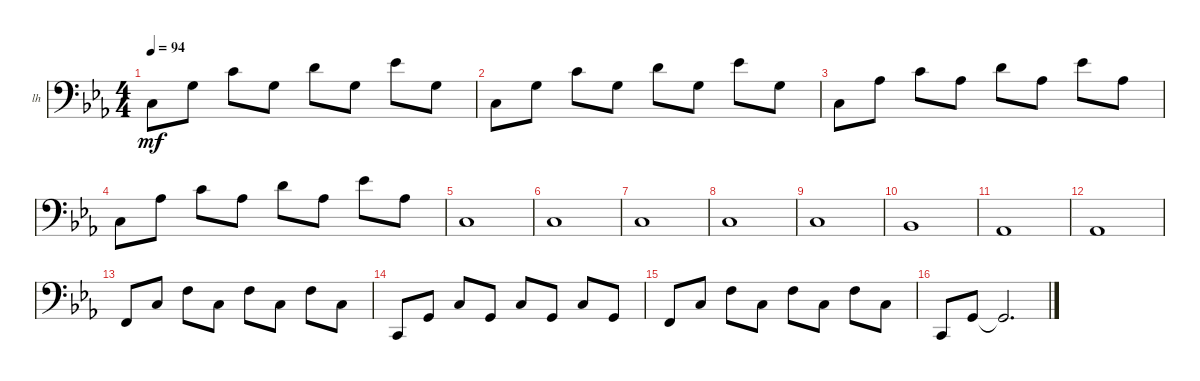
\defaultSystemsLayout 4
\bracketExtendMode groupsimilarinstruments
\firstSystemTrackNameOrientation horizontal
\otherSystemsTrackNameOrientation horizontal
\track ("lh" "lh") {instrument acousticgrandpiano}
\staff {score}
\tuning (E4 B3 G3 D3 A2 E2 B1)
\ts (4 4)
\tempo 94
\clef f4
\ks cminor
3.5{acc forcenatural}.8{dy mf beam Down} 0.3{acc forcenatural}.8{beam Down} 1.2{acc forcenatural}.8{beam Down} 0.3{acc forcenatural}.8{beam Down} 3.2{acc forcenatural}.8{beam Down} 0.3{acc forcenatural}.8{beam Down} 4.2{acc b}.8{beam Down} 0.3{acc forcenatural}.8{beam Down} |
3.5{acc forcenatural}.8{beam Down} 0.3{acc forcenatural}.8{beam Down} 1.2{acc forcenatural}.8{beam Down} 0.3{acc forcenatural}.8{beam Down} 3.2{acc forcenatural}.8{beam Down} 0.3{acc forcenatural}.8{beam Down} 4.2{acc b}.8{beam Down} 0.3{acc forcenatural}.8{beam Down} |
3.5{acc forcenatural}.8{beam Down} 1.3{acc b}.8{beam Down} 1.2{acc forcenatural}.8{beam Down} 1.3{acc b}.8{beam Down} 3.2{acc forcenatural}.8{beam Down} 1.3{acc b}.8{beam Down} 4.2{acc b}.8{beam Down} 1.3{acc b}.8{beam Down} |
3.5{acc forcenatural}.8{beam Down} 1.3{acc b}.8{beam Down} 1.2{acc forcenatural}.8{beam Down} 1.3{acc b}.8{beam Down} 3.2{acc forcenatural}.8{beam Down} 1.3{acc b}.8{beam Down} 4.2{acc b}.8{beam Down} 1.3{acc b}.8{beam Down} |
3.5{acc forcenatural}.1{beam Up} |
3.5{acc forcenatural}.1{beam Up} |
3.5{acc forcenatural}.1{beam Up} |
3.5{acc forcenatural}.1{beam Up} |
3.5{acc forcenatural}.1{beam Up} |
1.5{acc b}.1{beam Up} |
4.6{acc b}.1{beam Up} |
4.6{acc b}.1{beam Up} |
1.6{acc forcenatural}.8{beam Up} 3.5{acc forcenatural}.8{beam Up} 3.4{acc forcenatural}.8{beam Down} 3.5{acc forcenatural}.8{beam Down} 3.4{acc forcenatural}.8{beam Down} 3.5{acc forcenatural}.8{beam Down} 3.4{acc forcenatural}.8{beam Down} 3.5{acc forcenatural}.8{beam Down} |
1.7{acc forcenatural}.8{beam Up} 3.6{acc forcenatural}.8{beam Up} 3.5{acc forcenatural}.8{beam Up} 3.6{acc forcenatural}.8{beam Up} 3.5{acc forcenatural}.8{beam Up} 3.6{acc forcenatural}.8{beam Up} 3.5{acc forcenatural}.8{beam Up} 3.6{acc forcenatural}.8{beam Up} |
1.6{acc forcenatural}.8{beam Up} 3.5{acc forcenatural}.8{beam Up} 3.4{acc forcenatural}.8{beam Down} 3.5{acc forcenatural}.8{beam Down} 3.4{acc forcenatural}.8{beam Down} 3.5{acc forcenatural}.8{beam Down} 3.4{acc forcenatural}.8{beam Down} 3.5{acc forcenatural}.8{beam Down} |
1.7{acc forcenatural}.8{beam Up} 3.6{acc forcenatural}.8{beam Up} 3.6{t acc forcenatural}.2{d beam Up}
